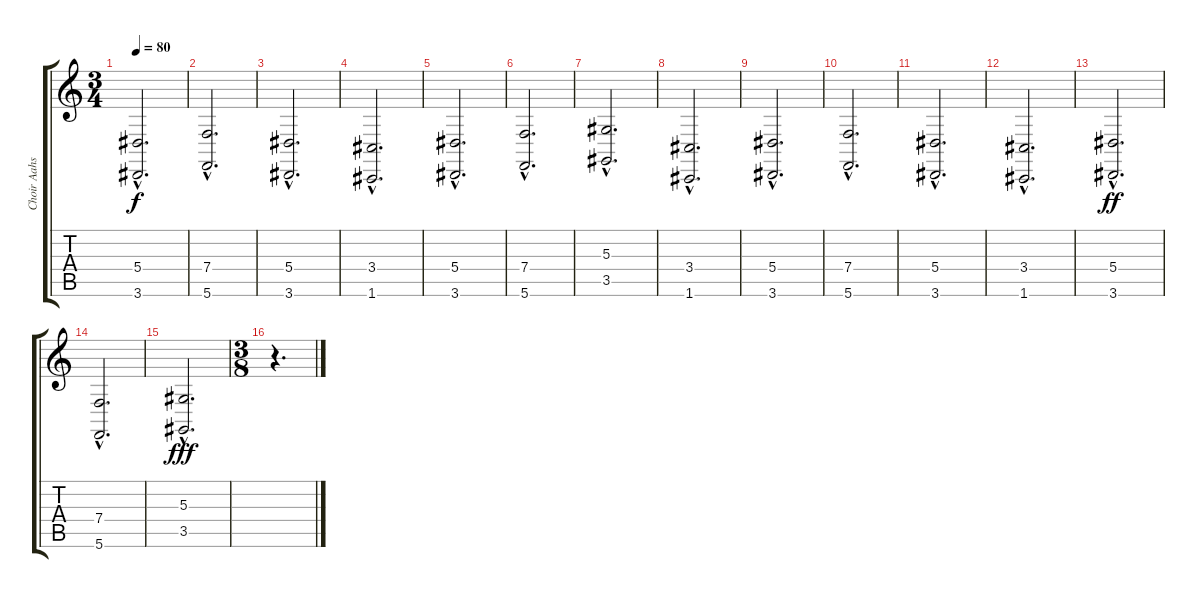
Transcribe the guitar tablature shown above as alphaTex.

\track ("Choir Aahs" "Choir Aahs") {instrument choiraahs}
\staff {score tabs}
\tuning (C4 G3 Eb3 Bb2 F2 C2) {hide}
\ts (3 4)
\tempo 80
\clef g2
\ks c
(5.4{hac} 3.6{hac}).2{d dy f} |
(7.4{hac} 5.6{hac}).2{d} |
(5.4{hac} 3.6{hac}).2{d} |
(3.4{hac} 1.6{hac}).2{d} |
(5.4{hac} 3.6{hac}).2{d} |
(7.4{hac} 5.6{hac}).2{d} |
(5.3{hac} 3.5{hac}).2{d} |
(3.4{hac} 1.6{hac}).2{d} |
(5.4{hac} 3.6{hac}).2{d} |
(7.4{hac} 5.6{hac}).2{d} |
(5.4{hac} 3.6{hac}).2{d} |
(3.4{hac} 1.6{hac}).2{d} |
(5.4{hac} 3.6{hac}).2{d dy ff} |
(7.4{hac} 5.6{hac}).2{d} |
(5.3{hac} 3.5{hac}).2{d dy fff} |
\ts (3 8)
r.4{d}
